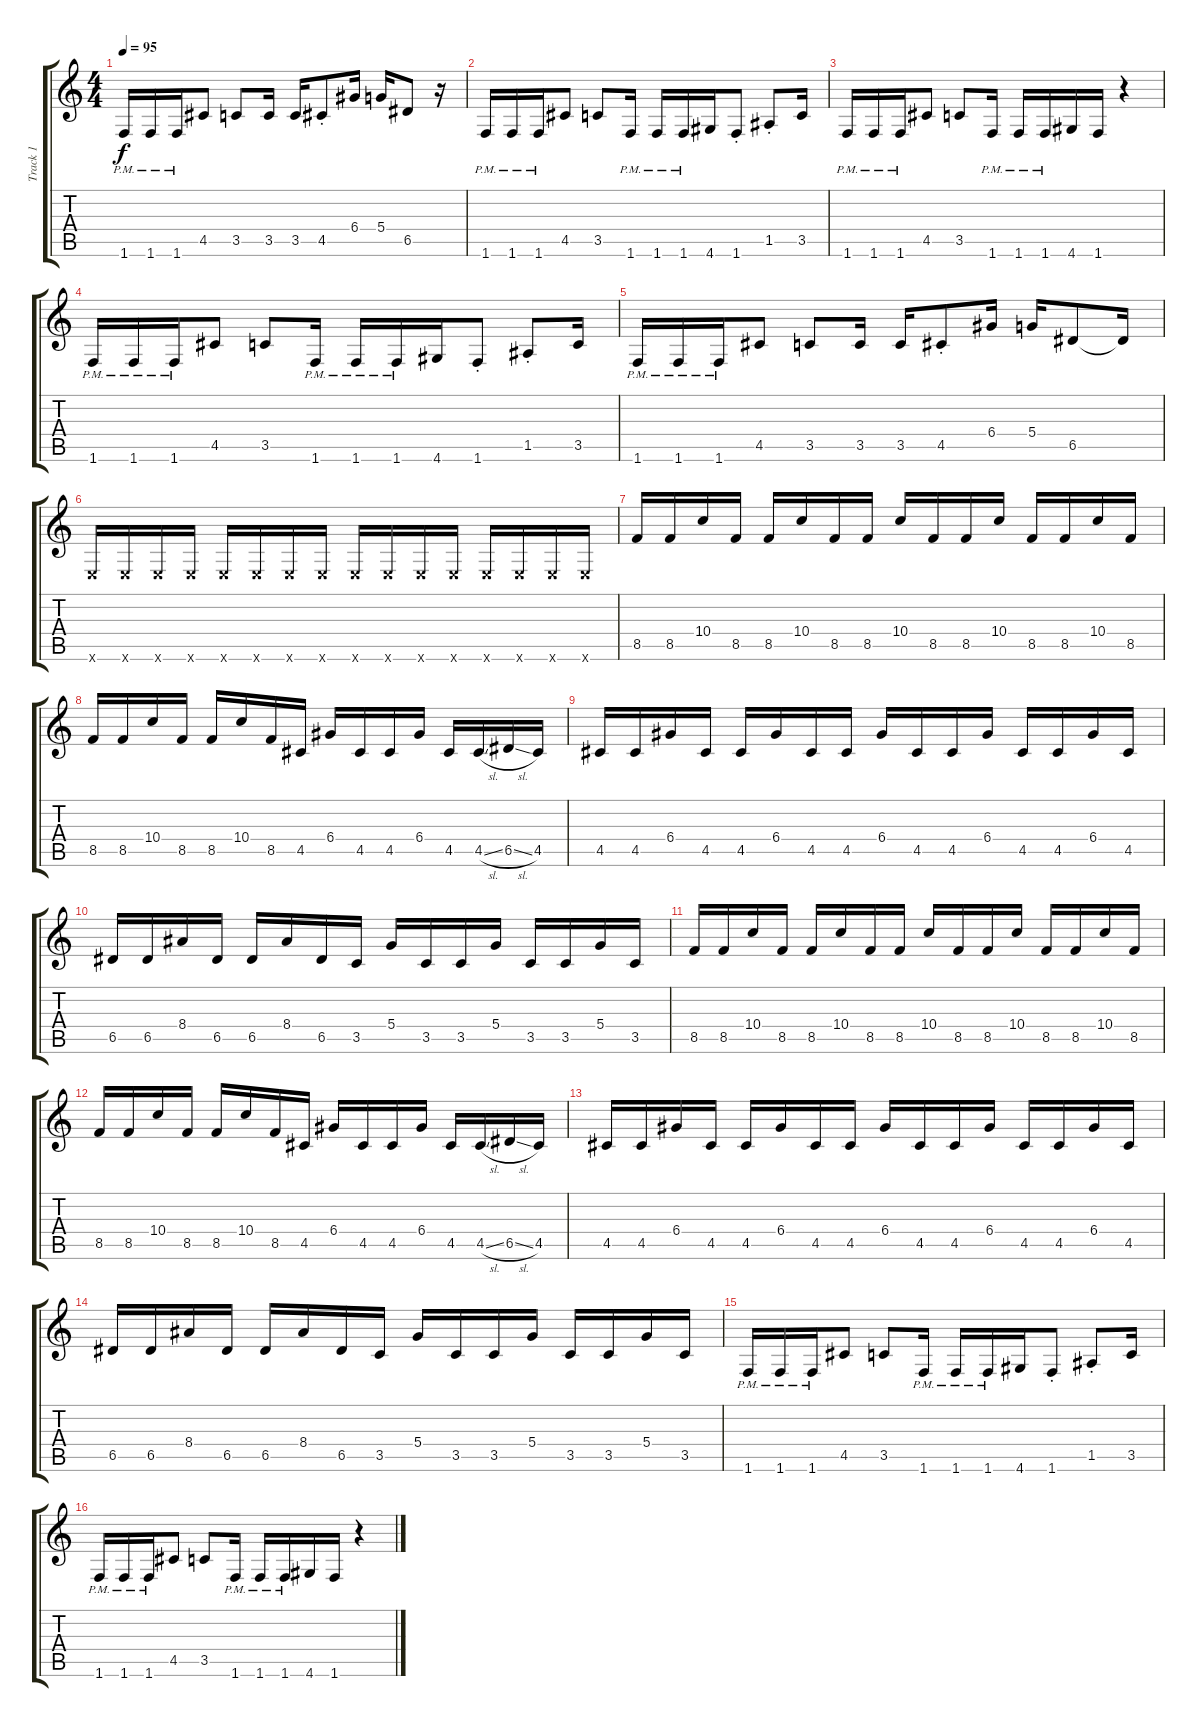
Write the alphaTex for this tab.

\track ("Track 1" "Track 1") {instrument distortionguitar}
\staff {score tabs}
\tuning (E4 B3 G3 D3 A2 E2) {hide}
\ts (4 4)
\tempo 95
\clef g2
\ks c
1.6{pm}.16{dy f} 1.6{pm}.16 1.6{pm}.16 4.5.8 3.5.8 3.5.16 3.5.16 4.5{st}.8 6.4.16 5.4.16 6.5.8 r.16 |
1.6{pm}.16 1.6{pm}.16 1.6{pm}.16 4.5.8 3.5.8 1.6{pm}.16 1.6{pm}.16 1.6{pm}.16 4.6.16 1.6{st}.8 1.5{st}.8 3.5.16 |
1.6{pm}.16 1.6{pm}.16 1.6{pm}.16 4.5.8 3.5.8 1.6{pm}.16 1.6{pm}.16 1.6{pm}.16 4.6.16 1.6.16 r.4 |
1.6{pm}.16 1.6{pm}.16 1.6{pm}.16 4.5.8 3.5.8 1.6{pm}.16 1.6{pm}.16 1.6{pm}.16 4.6.16 1.6{st}.8 1.5{st}.8 3.5.16 |
1.6{pm}.16 1.6{pm}.16 1.6{pm}.16 4.5.8 3.5.8 3.5.16 3.5.16 4.5{st}.8 6.4.16 5.4.16 6.5.8 6.5{t}.16 |
0.6{x}.16 0.6{x}.16 0.6{x}.16 0.6{x}.16 0.6{x}.16 0.6{x}.16 0.6{x}.16 0.6{x}.16 0.6{x}.16 0.6{x}.16 0.6{x}.16 0.6{x}.16 0.6{x}.16 0.6{x}.16 0.6{x}.16 0.6{x}.16 |
8.5.16 8.5.16 10.4.16 8.5.16 8.5.16 10.4.16 8.5.16 8.5.16 10.4.16 8.5.16 8.5.16 10.4.16 8.5.16 8.5.16 10.4.16 8.5.16 |
8.5.16 8.5.16 10.4.16 8.5.16 8.5.16 10.4.16 8.5.16 4.5.16 6.4.16 4.5.16 4.5.16 6.4.16 4.5.16 4.5{sl}.16 6.5{sl}.16 4.5.16 |
4.5.16 4.5.16 6.4.16 4.5.16 4.5.16 6.4.16 4.5.16 4.5.16 6.4.16 4.5.16 4.5.16 6.4.16 4.5.16 4.5.16 6.4.16 4.5.16 |
6.5.16 6.5.16 8.4.16 6.5.16 6.5.16 8.4.16 6.5.16 3.5.16 5.4.16 3.5.16 3.5.16 5.4.16 3.5.16 3.5.16 5.4.16 3.5.16 |
8.5.16 8.5.16 10.4.16 8.5.16 8.5.16 10.4.16 8.5.16 8.5.16 10.4.16 8.5.16 8.5.16 10.4.16 8.5.16 8.5.16 10.4.16 8.5.16 |
8.5.16 8.5.16 10.4.16 8.5.16 8.5.16 10.4.16 8.5.16 4.5.16 6.4.16 4.5.16 4.5.16 6.4.16 4.5.16 4.5{sl}.16 6.5{sl}.16 4.5.16 |
4.5.16 4.5.16 6.4.16 4.5.16 4.5.16 6.4.16 4.5.16 4.5.16 6.4.16 4.5.16 4.5.16 6.4.16 4.5.16 4.5.16 6.4.16 4.5.16 |
6.5.16 6.5.16 8.4.16 6.5.16 6.5.16 8.4.16 6.5.16 3.5.16 5.4.16 3.5.16 3.5.16 5.4.16 3.5.16 3.5.16 5.4.16 3.5.16 |
1.6{pm}.16 1.6{pm}.16 1.6{pm}.16 4.5.8 3.5.8 1.6{pm}.16 1.6{pm}.16 1.6{pm}.16 4.6.16 1.6{st}.8 1.5{st}.8 3.5.16 |
1.6{pm}.16 1.6{pm}.16 1.6{pm}.16 4.5.8 3.5.8 1.6{pm}.16 1.6{pm}.16 1.6{pm}.16 4.6.16 1.6.16 r.4
